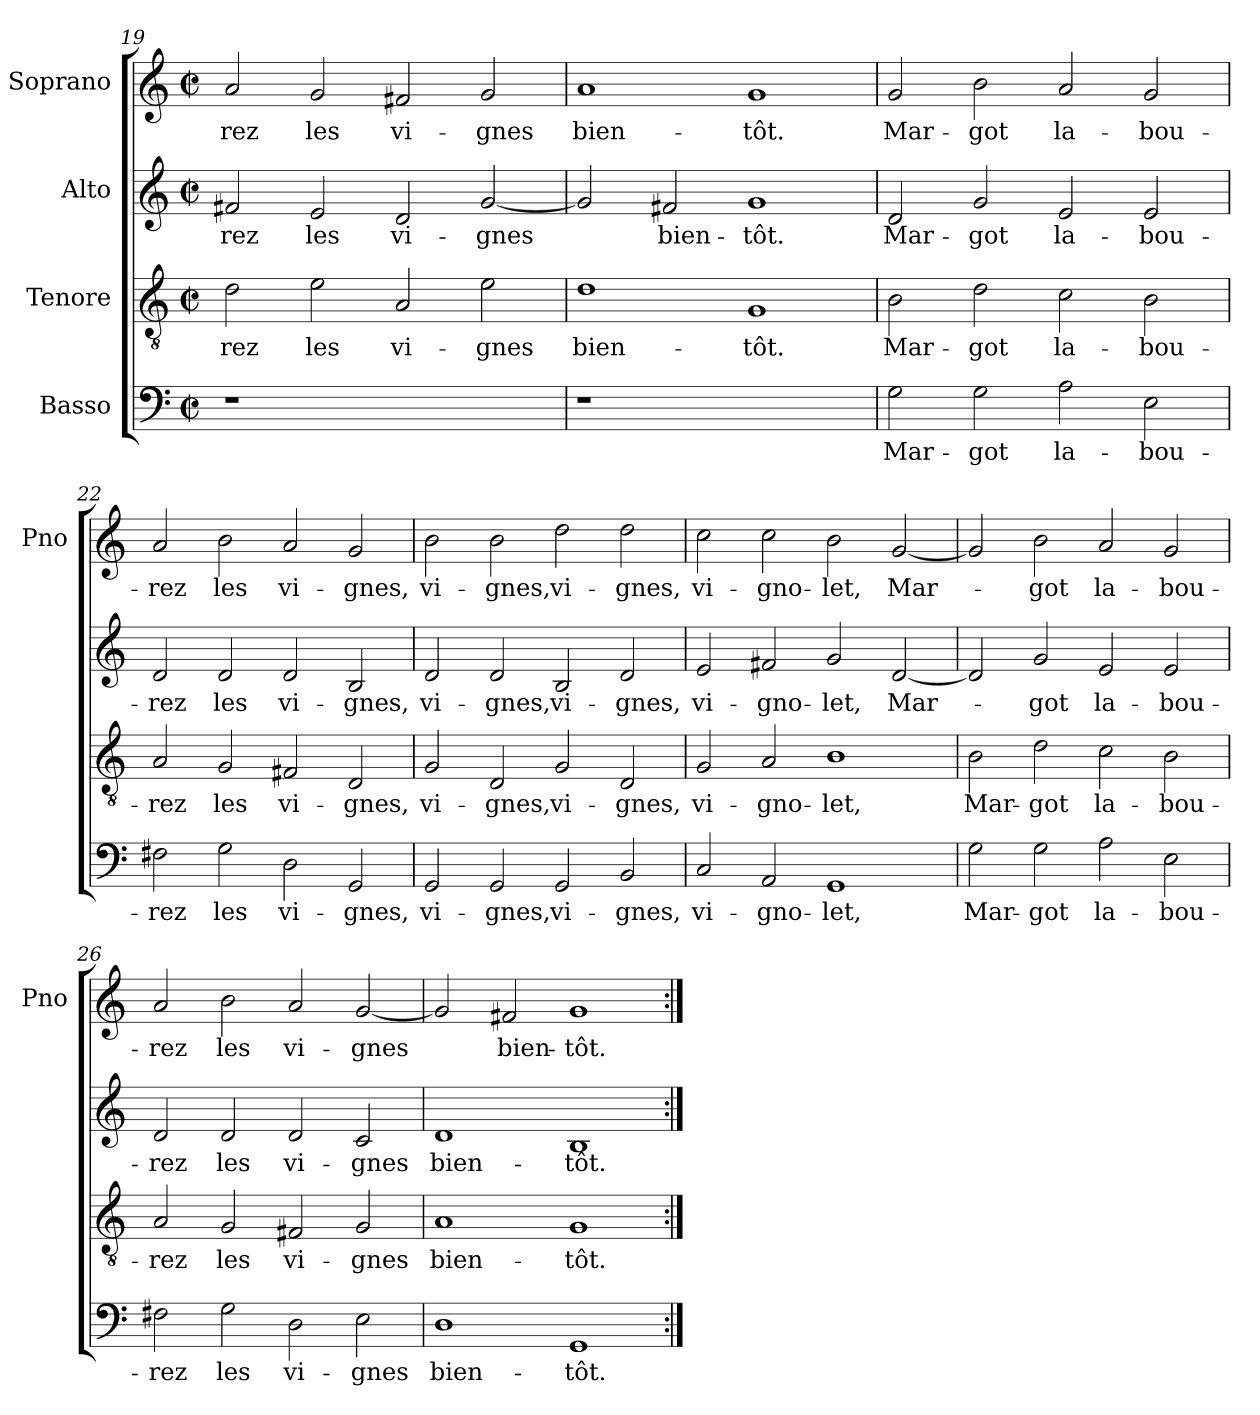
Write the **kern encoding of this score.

**kern	**text	**kern	**text	**kern	**text	**kern	**text
*part4	*part4	*part3	*part3	*part2	*part2	*part1	*part1
*staff4	*staff4	*staff3	*staff3	*staff2	*staff2	*staff1	*staff1
*I"Basso	*	*I"Tenore	*	*I"Alto	*	*I"Soprano	*
*	*	*	*	*	*	*I'Pno	*
!!LO:LB:g=z
*clefF4	*	*clefGv2	*	*clefG2	*	*clefG2	*
*k[]	*	*k[]	*	*k[]	*	*k[]	*
*C:	*	*C:	*	*C:	*	*C:	*
*M2/2	*	*M2/2	*	*M2/2	*	*M2/2	*
*met(c|)	*	*met(c|)	*	*met(c|)	*	*met(c|)	*
=19	=19	=19	=19	=19	=19	=19	=19
1r	.	2d\	-rez	2f#X/	-rez	2a/	-rez
.	.	2e\	les	2e/	les	2g/	les
1ryy	.	2A/	vi-	2d/	vi-	2f#X/	vi-
.	.	2e\	-gnes	[2g/	-gnes	2g/	-gnes
=20	=20	=20	=20	=20	=20	=20	=20
1r	.	1d	bien-	2g/]	.	1a	bien-
.	.	.	.	2f#X/	bien-	.	.
1ryy	.	1G	-tôt.	1g	-tôt.	1g	-tôt.
=21	=21	=21	=21	=21	=21	=21	=21
2G\	Mar-	2B\	Mar-	2d/	Mar-	2g/	Mar-
2G\	-got	2d\	-got	2g/	-got	2b\	-got
2A\	la-	2c\	la-	2e/	la-	2a/	la-
2E\	-bou-	2B\	-bou-	2e/	-bou-	2g/	-bou-
=22	=22	=22	=22	=22	=22	=22	=22
2F#X\	-rez	2A/	-rez	2d/	-rez	2a/	-rez
2G\	les	2G/	les	2d/	les	2b\	les
2D\	vi-	2F#X/	vi-	2d/	vi-	2a/	vi-
2GG/	-gnes,	2D/	-gnes,	2B/	-gnes,	2g/	-gnes,
!!LO:LB:g=z
=23	=23	=23	=23	=23	=23	=23	=23
2GG/	vi-	2G/	vi-	2d/	vi-	2b\	vi-
2GG/	-gnes,	2D/	-gnes,	2d/	-gnes,	2b\	-gnes,
2GG/	vi-	2G/	vi-	2B/	vi-	2dd\	vi-
2BB/	-gnes,	2D/	-gnes,	2d/	-gnes,	2dd\	-gnes,
=24	=24	=24	=24	=24	=24	=24	=24
2C/	vi-	2G/	vi-	2e/	vi-	2cc\	vi-
2AA/	-gno-	2A/	-gno-	2f#X/	-gno-	2cc\	-gno-
1GG	-let,	1B	-let,	2g/	-let,	2b\	-let,
.	.	.	.	[2d/	Mar-	[2g/	Mar-
=25	=25	=25	=25	=25	=25	=25	=25
2G\	Mar-	2B\	Mar-	2d/]	.	2g/]	.
2G\	-got	2d\	-got	2g/	-got	2b\	-got
2A\	la-	2c\	la-	2e/	la-	2a/	la-
2E\	-bou-	2B\	-bou-	2e/	-bou-	2g/	-bou-
=26	=26	=26	=26	=26	=26	=26	=26
2F#X\	-rez	2A/	-rez	2d/	-rez	2a/	-rez
2G\	les	2G/	les	2d/	les	2b\	les
2D\	vi-	2F#X/	vi-	2d/	vi-	2a/	vi-
2E\	-gnes	2G/	-gnes	2c/	-gnes	[2g/	-gnes
=27	=27	=27	=27	=27	=27	=27	=27
1D	bien-	1A	bien-	1d	bien-	2g/]	.
.	.	.	.	.	.	2f#X/	bien-
1GG	-tôt.	1G	-tôt.	1B	-tôt.	1g	-tôt.
=:|!	=:|!	=:|!	=:|!	=:|!	=:|!	=:|!	=:|!
*-	*-	*-	*-	*-	*-	*-	*-
